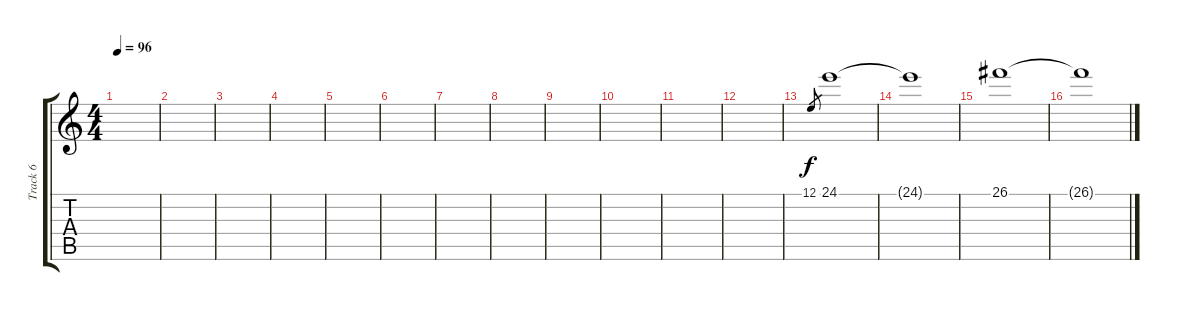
\track ("Track 6" "Track 6") {instrument pad6metallic}
\staff {score tabs}
\tuning (E4 B3 G3 D3 A2 E2) {hide}
\ts (4 4)
\tempo 96
\clef g2
\ks c
|
|
|
|
|
|
|
|
|
|
|
|
12.1.8{gr} 24.1.1{instrument pad6metallic} |
24.1{t}.1 |
26.1.1 |
26.1{t}.1
